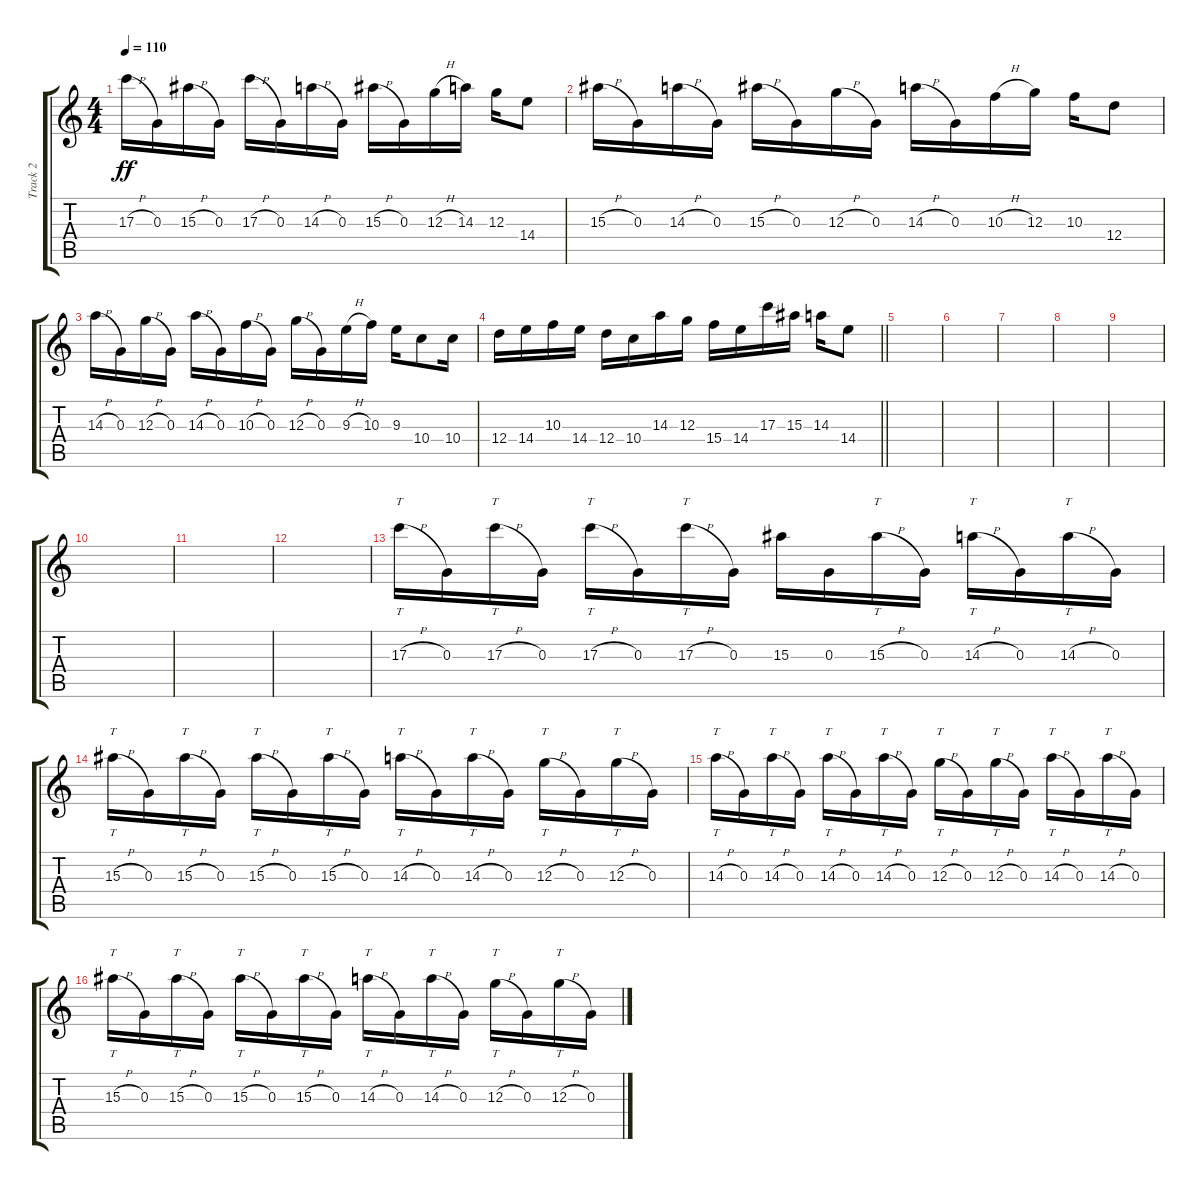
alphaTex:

\track ("Track 2" "Track 2") {instrument distortionguitar}
\staff {score tabs}
\tuning (E4 B3 G3 D3 A2 D2) {hide}
\ts (4 4)
\tempo 110
\clef g2
\ks c
17.3{h}.16{dy ff} 0.3.16 15.3{h}.16 0.3.16 17.3{h}.16 0.3.16 14.3{h}.16 0.3.16 15.3{h}.16 0.3.16 12.3{h}.16 14.3.16 12.3.16 14.4.8 |
15.3{h}.16 0.3.16 14.3{h}.16 0.3.16 15.3{h}.16 0.3.16 12.3{h}.16 0.3.16 14.3{h}.16 0.3.16 10.3{h}.16 12.3.16 10.3.16 12.4.8 |
14.3{h}.16 0.3.16 12.3{h}.16 0.3.16 14.3{h}.16 0.3.16 10.3{h}.16 0.3.16 12.3{h}.16 0.3.16 9.3{h}.16 10.3.16 9.3.16 10.4.8 10.4.16 |
\barLineRight lightlight
12.4.16 14.4.16 10.3.16 14.4.16 12.4.16 10.4.16 14.3.16 12.3.16 15.4.16 14.4.16 17.3.16 15.3.16 14.3.16 14.4.8 |
|
|
|
|
|
|
|
|
17.3{h}.16{tt} 0.3.16 17.3{h}.16{tt} 0.3.16 17.3{h}.16{tt} 0.3.16 17.3{h}.16{tt} 0.3.16 15.3.16 0.3.16 15.3{h}.16{tt} 0.3.16 14.3{h}.16{tt} 0.3.16 14.3{h}.16{tt} 0.3.16 |
15.3{h}.16{tt} 0.3.16 15.3{h}.16{tt} 0.3.16 15.3{h}.16{tt} 0.3.16 15.3{h}.16{tt} 0.3.16 14.3{h}.16{tt} 0.3.16 14.3{h}.16{tt} 0.3.16 12.3{h}.16{tt} 0.3.16 12.3{h}.16{tt} 0.3.16 |
14.3{h}.16{tt} 0.3.16 14.3{h}.16{tt} 0.3.16 14.3{h}.16{tt} 0.3.16 14.3{h}.16{tt} 0.3.16 12.3{h}.16{tt} 0.3.16 12.3{h}.16{tt} 0.3.16 14.3{h}.16{tt} 0.3.16 14.3{h}.16{tt} 0.3.16 |
15.3{h}.16{tt} 0.3.16 15.3{h}.16{tt} 0.3.16 15.3{h}.16{tt} 0.3.16 15.3{h}.16{tt} 0.3.16 14.3{h}.16{tt} 0.3.16 14.3{h}.16{tt} 0.3.16 12.3{h}.16{tt} 0.3.16 12.3{h}.16{tt} 0.3.16
